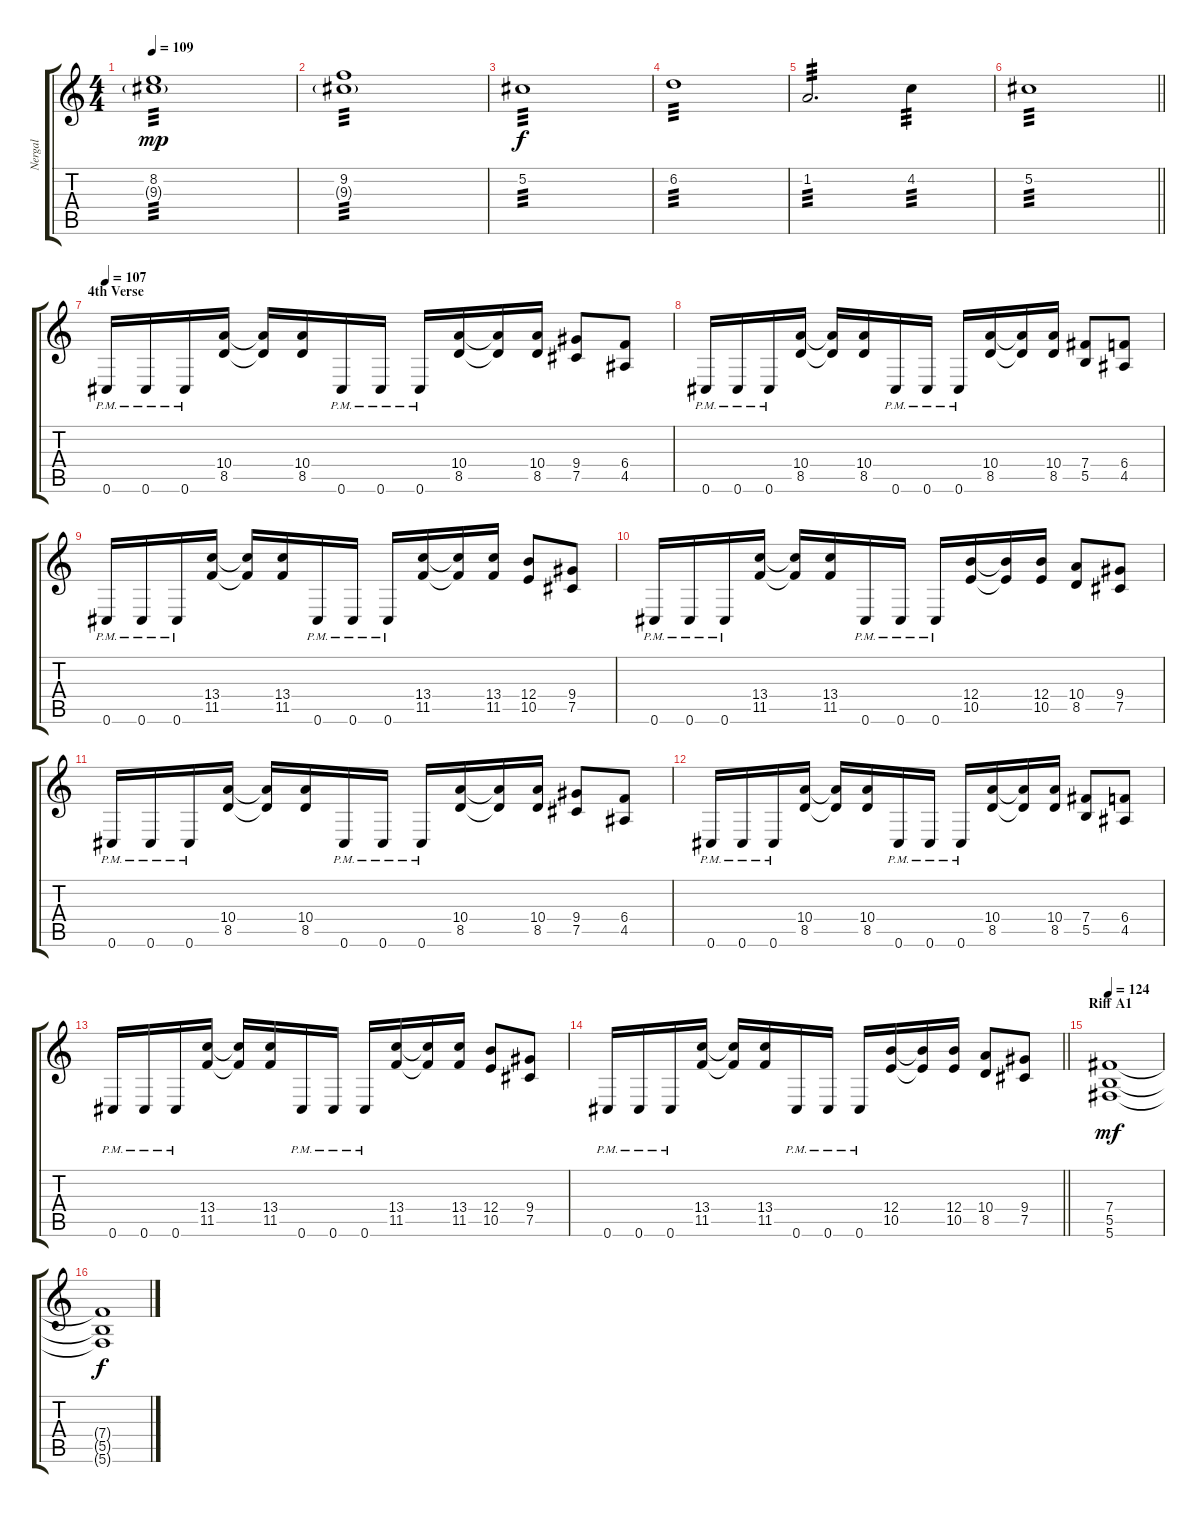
\track ("Nergal " "Nergal ") {instrument distortionguitar}
\staff {score tabs}
\tuning (Db4 Ab3 E3 B2 Gb2 Db2) {hide}
\ts (4 4)
\tempo 109
\clef g2
\ks c
(8.2 9.3{g}).1{tp 3 dy mp} |
(9.2 9.3{g}).1{tp 3} |
5.2.1{tp 3 dy f} |
6.2.1{tp 3} |
1.2.2{d tp 3} 4.2.4{tp 3} |
\barLineRight lightlight
5.2.1{tp 3} |
\section ("" "4th Verse")
\tempo 107
0.6{pm}.16 0.6{pm}.16 0.6{pm}.16 (10.4 8.5).16 (10.4{t} 8.5{t}).16 (10.4 8.5).16 0.6{pm}.16 0.6{pm}.16 0.6{pm}.16 (10.4 8.5).16 (10.4{t} 8.5{t}).16 (10.4 8.5).16 (9.4 7.5).8 (6.4 4.5).8 |
0.6{pm}.16 0.6{pm}.16 0.6{pm}.16 (10.4 8.5).16 (10.4{t} 8.5{t}).16 (10.4 8.5).16 0.6{pm}.16 0.6{pm}.16 0.6{pm}.16 (10.4 8.5).16 (10.4{t} 8.5{t}).16 (10.4 8.5).16 (7.4 5.5).8 (6.4 4.5).8 |
0.6{pm}.16 0.6{pm}.16 0.6{pm}.16 (13.4 11.5).16 (13.4{t} 11.5{t}).16 (13.4 11.5).16 0.6{pm}.16 0.6{pm}.16 0.6{pm}.16 (13.4 11.5).16 (13.4{t} 11.5{t}).16 (13.4 11.5).16 (12.4 10.5).8 (9.4 7.5).8 |
0.6{pm}.16 0.6{pm}.16 0.6{pm}.16 (13.4 11.5).16 (13.4{t} 11.5{t}).16 (13.4 11.5).16 0.6{pm}.16 0.6{pm}.16 0.6{pm}.16 (12.4 10.5).16 (12.4{t} 10.5{t}).16 (12.4 10.5).16 (10.4 8.5).8 (9.4 7.5).8 |
0.6{pm}.16 0.6{pm}.16 0.6{pm}.16 (10.4 8.5).16 (10.4{t} 8.5{t}).16 (10.4 8.5).16 0.6{pm}.16 0.6{pm}.16 0.6{pm}.16 (10.4 8.5).16 (10.4{t} 8.5{t}).16 (10.4 8.5).16 (9.4 7.5).8 (6.4 4.5).8 |
0.6{pm}.16 0.6{pm}.16 0.6{pm}.16 (10.4 8.5).16 (10.4{t} 8.5{t}).16 (10.4 8.5).16 0.6{pm}.16 0.6{pm}.16 0.6{pm}.16 (10.4 8.5).16 (10.4{t} 8.5{t}).16 (10.4 8.5).16 (7.4 5.5).8 (6.4 4.5).8 |
0.6{pm}.16 0.6{pm}.16 0.6{pm}.16 (13.4 11.5).16 (13.4{t} 11.5{t}).16 (13.4 11.5).16 0.6{pm}.16 0.6{pm}.16 0.6{pm}.16 (13.4 11.5).16 (13.4{t} 11.5{t}).16 (13.4 11.5).16 (12.4 10.5).8 (9.4 7.5).8 |
\barLineRight lightlight
0.6{pm}.16 0.6{pm}.16 0.6{pm}.16 (13.4 11.5).16 (13.4{t} 11.5{t}).16 (13.4 11.5).16 0.6{pm}.16 0.6{pm}.16 0.6{pm}.16 (12.4 10.5).16 (12.4{t} 10.5{t}).16 (12.4 10.5).16 (10.4 8.5).8 (9.4 7.5).8 |
\section ("" "Riff A1")
\tempo 124
(7.4 5.5 5.6).1{dy mf volume 3} |
(7.4{t} 5.5{t} 5.6{t}).1{dy f}
